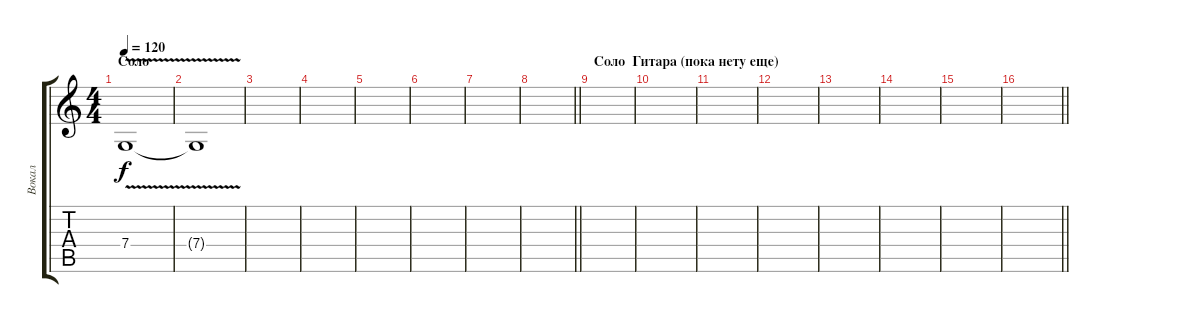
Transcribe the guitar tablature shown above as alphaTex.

\track ("Вокал" "Вокал") {instrument pad4choir}
\staff {score tabs}
\tuning (D4 A3 F3 C3 G2 C2) {hide}
\ts (4 4)
\section ("" "Соло")
\tempo 120
\clef g2
\ks c
7.4{v}.1{dy f} |
7.4{t}.1 |
|
|
|
|
|
\barLineRight lightlight
|
\section ("" "Соло  Гитара (пока нету еще)")
|
|
|
|
|
|
|
\barLineRight lightlight
